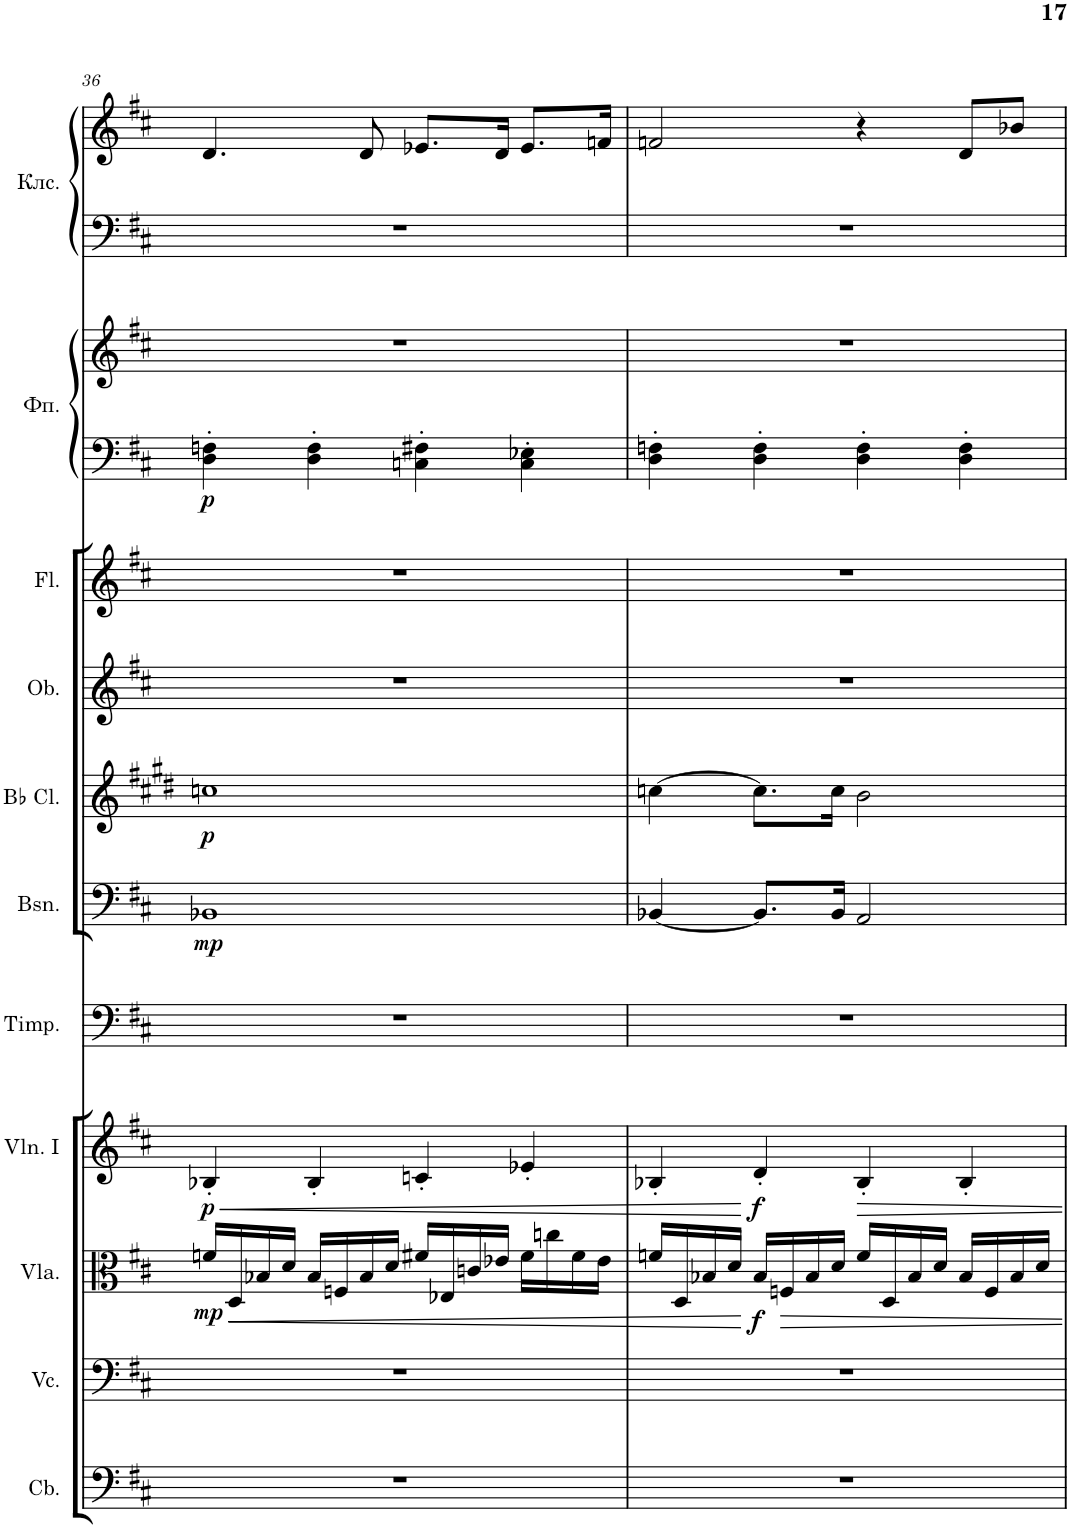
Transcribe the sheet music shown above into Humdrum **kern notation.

**kern	**kern	**kern	**dynam	**kern	**dynam	**kern	**kern	**dynam	**kern	**dynam	**kern	**kern	**kern	**kern	**dynam	**kern	**kern
*part11	*part10	*part9	*part9	*part8	*part8	*part7	*part6	*part6	*part5	*part5	*part4	*part3	*part2	*part2	*part2	*part1	*part1
*staff13	*staff12	*staff11	*staff11	*staff10	*staff10	*staff9	*staff8	*staff8	*staff7	*staff7	*staff6	*staff5	*staff4	*staff3	*staff3/4	*staff2	*staff1
*I"Contrabasses	*I"Violoncellos	*I"Violas	*	*I"Violins I	*	*I"Timpani	*I"Bassoons	*	*I"Clarinets in Bb	*	*I"Oboes	*I"Flutes	*I"Фортепиано	*	*	*I"Клавесин	*
*I'Cb.	*I'Vc.	*I'Vla.	*	*I'Vln. I	*	*I'Timp.	*I'Bsn.	*	*	*	*I'Ob.	*I'Fl.	*	*	*	*	*
!!LO:PB:g=z
*clefF4	*clefF4	*clefC3	*	*clefG2	*	*clefF4	*clefF4	*	*clefG2	*	*clefG2	*clefG2	*clefF4	*clefG2	*	*clefF4	*clefG2
*Trd7c12	*	*	*	*	*	*	*	*	*Trd1c2	*	*	*	*	*	*	*	*
*k[f#c#]	*k[f#c#]	*k[f#c#]	*	*k[f#c#]	*	*k[f#c#]	*k[f#c#]	*	*k[f#c#g#d#]	*	*k[f#c#]	*k[f#c#]	*k[f#c#]	*k[f#c#]	*	*k[f#c#]	*k[f#c#]
*M4/4	*M4/4	*M4/4	*	*M4/4	*	*M4/4	*M4/4	*	*M4/4	*	*M4/4	*M4/4	*M4/4	*M4/4	*	*M4/4	*M4/4
=36	=36	=36	=36	=36	=36	=36	=36	=36	=36	=36	=36	=36	=36	=36	=36	=36	=36
!	!	!	!LO:DY:b	!	!LO:HP:b	!	!	!	!	!	!	!	!	!	!	!	!
!	!	!	!	!	!LO:DY:n=1:b	!	!	!LO:DY:b	!	!LO:DY:b	!	!	!	!	!LO:DY:b=2	!	!
1r	1r	16fn/LL	mp	4B-X'/	< p	1r	1BB-X	mp	1ccn	p	1r	1r	4D\' 4Fn\'	1r	p	1r	4.d/
!	!	!	!LO:HP:b	!	!	!	!	!	!	!	!	!	!	!	!	!	!
.	.	16D/	<	.	.	.	.	.	.	.	.	.	.	.	.	.	.
.	.	16B-X/	.	.	.	.	.	.	.	.	.	.	.	.	.	.	.
.	.	16d/JJ	.	.	.	.	.	.	.	.	.	.	.	.	.	.	.
.	.	16B-/LL	.	4B-'/	.	.	.	.	.	.	.	.	4D\' 4F\'	.	.	.	.
.	.	16Fn/	.	.	.	.	.	.	.	.	.	.	.	.	.	.	.
.	.	16B-/	.	.	.	.	.	.	.	.	.	.	.	.	.	.	8d/
.	.	16d/JJ	.	.	.	.	.	.	.	.	.	.	.	.	.	.	.
.	.	16f#X/LL	.	4cn'/	.	.	.	.	.	.	.	.	4Cn\' 4F#X\'	.	.	.	8.e-X/L
.	.	16E-X/	.	.	.	.	.	.	.	.	.	.	.	.	.	.	.
.	.	16cn/	.	.	.	.	.	.	.	.	.	.	.	.	.	.	.
.	.	16e-X/JJ	.	.	.	.	.	.	.	.	.	.	.	.	.	.	16d/Jk
.	.	16f#\LL	.	4e-X'/	.	.	.	.	.	.	.	.	4C\' 4E-X\'	.	.	.	8.e-/L
.	.	16ccn\	.	.	.	.	.	.	.	.	.	.	.	.	.	.	.
.	.	16f#\	.	.	.	.	.	.	.	.	.	.	.	.	.	.	.
.	.	16e-\JJ	.	.	.	.	.	.	.	.	.	.	.	.	.	.	16fn/Jk
=37	=37	=37	=37	=37	=37	=37	=37	=37	=37	=37	=37	=37	=37	=37	=37	=37	=37
1r	1r	16fn/LL	.	4B-X'/	.	1r	[4BB-X/	.	[4ccn\	.	1r	1r	4D\' 4Fn\'	1r	.	1r	2fn/
.	.	16D/	.	.	.	.	.	.	.	.	.	.	.	.	.	.	.
.	.	16B-X/	.	.	.	.	.	.	.	.	.	.	.	.	.	.	.
.	.	16d/JJ	.	.	.	.	.	.	.	.	.	.	.	.	.	.	.
!	!	!	!LO:DY:n=1:b	!	!LO:DY:n=1:b	!	!	!	!	!	!	!	!	!	!	!	!
.	.	16B-/LL	[ f	4d'/	[ f	.	8.BB-/L]	.	8.cc\L]	.	.	.	4D\' 4F\'	.	.	.	.
.	.	16Fn/	.	.	.	.	.	.	.	.	.	.	.	.	.	.	.
.	.	16B-/	.	.	.	.	.	.	.	.	.	.	.	.	.	.	.
.	.	16d/JJ	.	.	.	.	16BB-/Jk	.	16cc\Jk	.	.	.	.	.	.	.	.
.	.	16f/LL	.	4B-'/	.	.	2AA/	.	2b\	.	.	.	4D\' 4F\'	.	.	.	4r
.	.	16D/	.	.	.	.	.	.	.	.	.	.	.	.	.	.	.
.	.	16B-/	.	.	.	.	.	.	.	.	.	.	.	.	.	.	.
.	.	16d/JJ	.	.	.	.	.	.	.	.	.	.	.	.	.	.	.
.	.	16B-/LL	.	4B-'/	.	.	.	.	.	.	.	.	4D\' 4F\'	.	.	.	8d/L
.	.	16F/	.	.	.	.	.	.	.	.	.	.	.	.	.	.	.
.	.	16B-/	.	.	.	.	.	.	.	.	.	.	.	.	.	.	8b-X/J
.	.	16d/JJ	.	.	.	.	.	.	.	.	.	.	.	.	.	.	.
=	=	=	=	=	=	=	=	=	=	=	=	=	=	=	=	=	=
*-	*-	*-	*-	*-	*-	*-	*-	*-	*-	*-	*-	*-	*-	*-	*-	*-	*-
